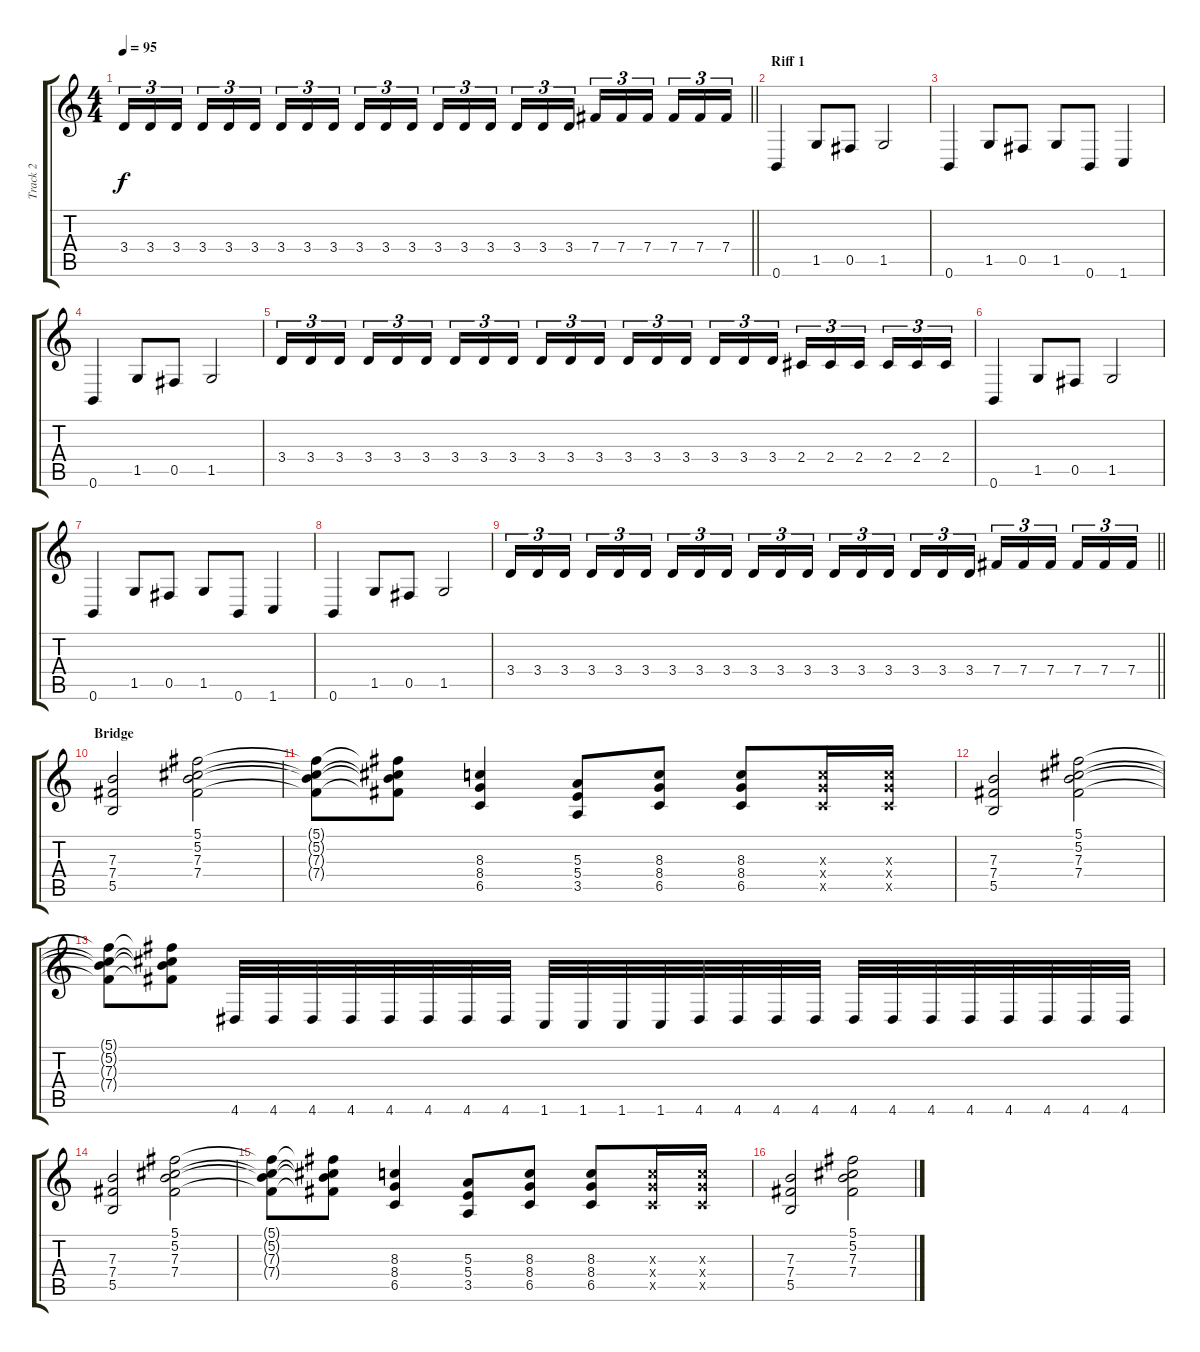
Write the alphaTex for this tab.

\track ("Track 2" "Track 2") {instrument distortionguitar}
\staff {score tabs}
\tuning (Db4 Ab3 E3 B2 Gb2 B1) {hide}
\ts (4 4)
\tempo 95
\clef g2
\barLineRight lightlight
\ks c
3.4.16{tu (3 2) dy f} 3.4.16{tu (3 2)} 3.4.16{tu (3 2) beam splitsecondary} 3.4.16{tu (3 2)} 3.4.16{tu (3 2)} 3.4.16{tu (3 2)} 3.4.16{tu (3 2)} 3.4.16{tu (3 2)} 3.4.16{tu (3 2) beam splitsecondary} 3.4.16{tu (3 2)} 3.4.16{tu (3 2)} 3.4.16{tu (3 2)} 3.4.16{tu (3 2)} 3.4.16{tu (3 2)} 3.4.16{tu (3 2) beam splitsecondary} 3.4.16{tu (3 2)} 3.4.16{tu (3 2)} 3.4.16{tu (3 2)} 7.4.16{tu (3 2)} 7.4.16{tu (3 2)} 7.4.16{tu (3 2) beam splitsecondary} 7.4.16{tu (3 2)} 7.4.16{tu (3 2)} 7.4.16{tu (3 2)} |
\section ("" "Riff 1")
0.6.4 1.5.8 0.5.8 1.5.2 |
0.6.4 1.5.8 0.5.8 1.5.8 0.6.8 1.6.4 |
0.6.4 1.5.8 0.5.8 1.5.2 |
3.4.16{tu (3 2)} 3.4.16{tu (3 2)} 3.4.16{tu (3 2) beam splitsecondary} 3.4.16{tu (3 2)} 3.4.16{tu (3 2)} 3.4.16{tu (3 2)} 3.4.16{tu (3 2)} 3.4.16{tu (3 2)} 3.4.16{tu (3 2) beam splitsecondary} 3.4.16{tu (3 2)} 3.4.16{tu (3 2)} 3.4.16{tu (3 2)} 3.4.16{tu (3 2)} 3.4.16{tu (3 2)} 3.4.16{tu (3 2) beam splitsecondary} 3.4.16{tu (3 2)} 3.4.16{tu (3 2)} 3.4.16{tu (3 2)} 2.4.16{tu (3 2)} 2.4.16{tu (3 2)} 2.4.16{tu (3 2) beam splitsecondary} 2.4.16{tu (3 2)} 2.4.16{tu (3 2)} 2.4.16{tu (3 2)} |
0.6.4 1.5.8 0.5.8 1.5.2 |
0.6.4 1.5.8 0.5.8 1.5.8 0.6.8 1.6.4 |
0.6.4 1.5.8 0.5.8 1.5.2 |
\barLineRight lightlight
3.4.16{tu (3 2)} 3.4.16{tu (3 2)} 3.4.16{tu (3 2) beam splitsecondary} 3.4.16{tu (3 2)} 3.4.16{tu (3 2)} 3.4.16{tu (3 2)} 3.4.16{tu (3 2)} 3.4.16{tu (3 2)} 3.4.16{tu (3 2) beam splitsecondary} 3.4.16{tu (3 2)} 3.4.16{tu (3 2)} 3.4.16{tu (3 2)} 3.4.16{tu (3 2)} 3.4.16{tu (3 2)} 3.4.16{tu (3 2) beam splitsecondary} 3.4.16{tu (3 2)} 3.4.16{tu (3 2)} 3.4.16{tu (3 2)} 7.4.16{tu (3 2)} 7.4.16{tu (3 2)} 7.4.16{tu (3 2) beam splitsecondary} 7.4.16{tu (3 2)} 7.4.16{tu (3 2)} 7.4.16{tu (3 2)} |
\section ("" "Bridge")
(7.3 7.4 5.5).2 (5.1 5.2 7.3 7.4).2 |
(5.1{t} 5.2{t} 7.3{t} 7.4{t}).8 (5.1{t} 5.2{t} 7.3{t} 7.4{t}).8 (8.3 8.4 6.5).4 (5.3 5.4 3.5).8 (8.3 8.4 6.5).8 (8.3 8.4 6.5).8 (8.3{x} 8.4{x} 6.5{x}).16 (8.3{x} 8.4{x} 6.5{x}).16 |
(7.3 7.4 5.5).2 (5.1 5.2 7.3 7.4).2 |
(5.1{t} 5.2{t} 7.3{t} 7.4{t}).8 (5.1{t} 5.2{t} 7.3{t} 7.4{t}).8 4.6.32 4.6.32 4.6.32 4.6.32 4.6.32 4.6.32 4.6.32 4.6.32 1.6.32 1.6.32 1.6.32 1.6.32 4.6.32 4.6.32 4.6.32 4.6.32 4.6.32 4.6.32 4.6.32 4.6.32 4.6.32 4.6.32 4.6.32 4.6.32 |
(7.3 7.4 5.5).2 (5.1 5.2 7.3 7.4).2 |
(5.1{t} 5.2{t} 7.3{t} 7.4{t}).8 (5.1{t} 5.2{t} 7.3{t} 7.4{t}).8 (8.3 8.4 6.5).4 (5.3 5.4 3.5).8 (8.3 8.4 6.5).8 (8.3 8.4 6.5).8 (8.3{x} 8.4{x} 6.5{x}).16 (8.3{x} 8.4{x} 6.5{x}).16 |
(7.3 7.4 5.5).2 (5.1 5.2 7.3 7.4).2
